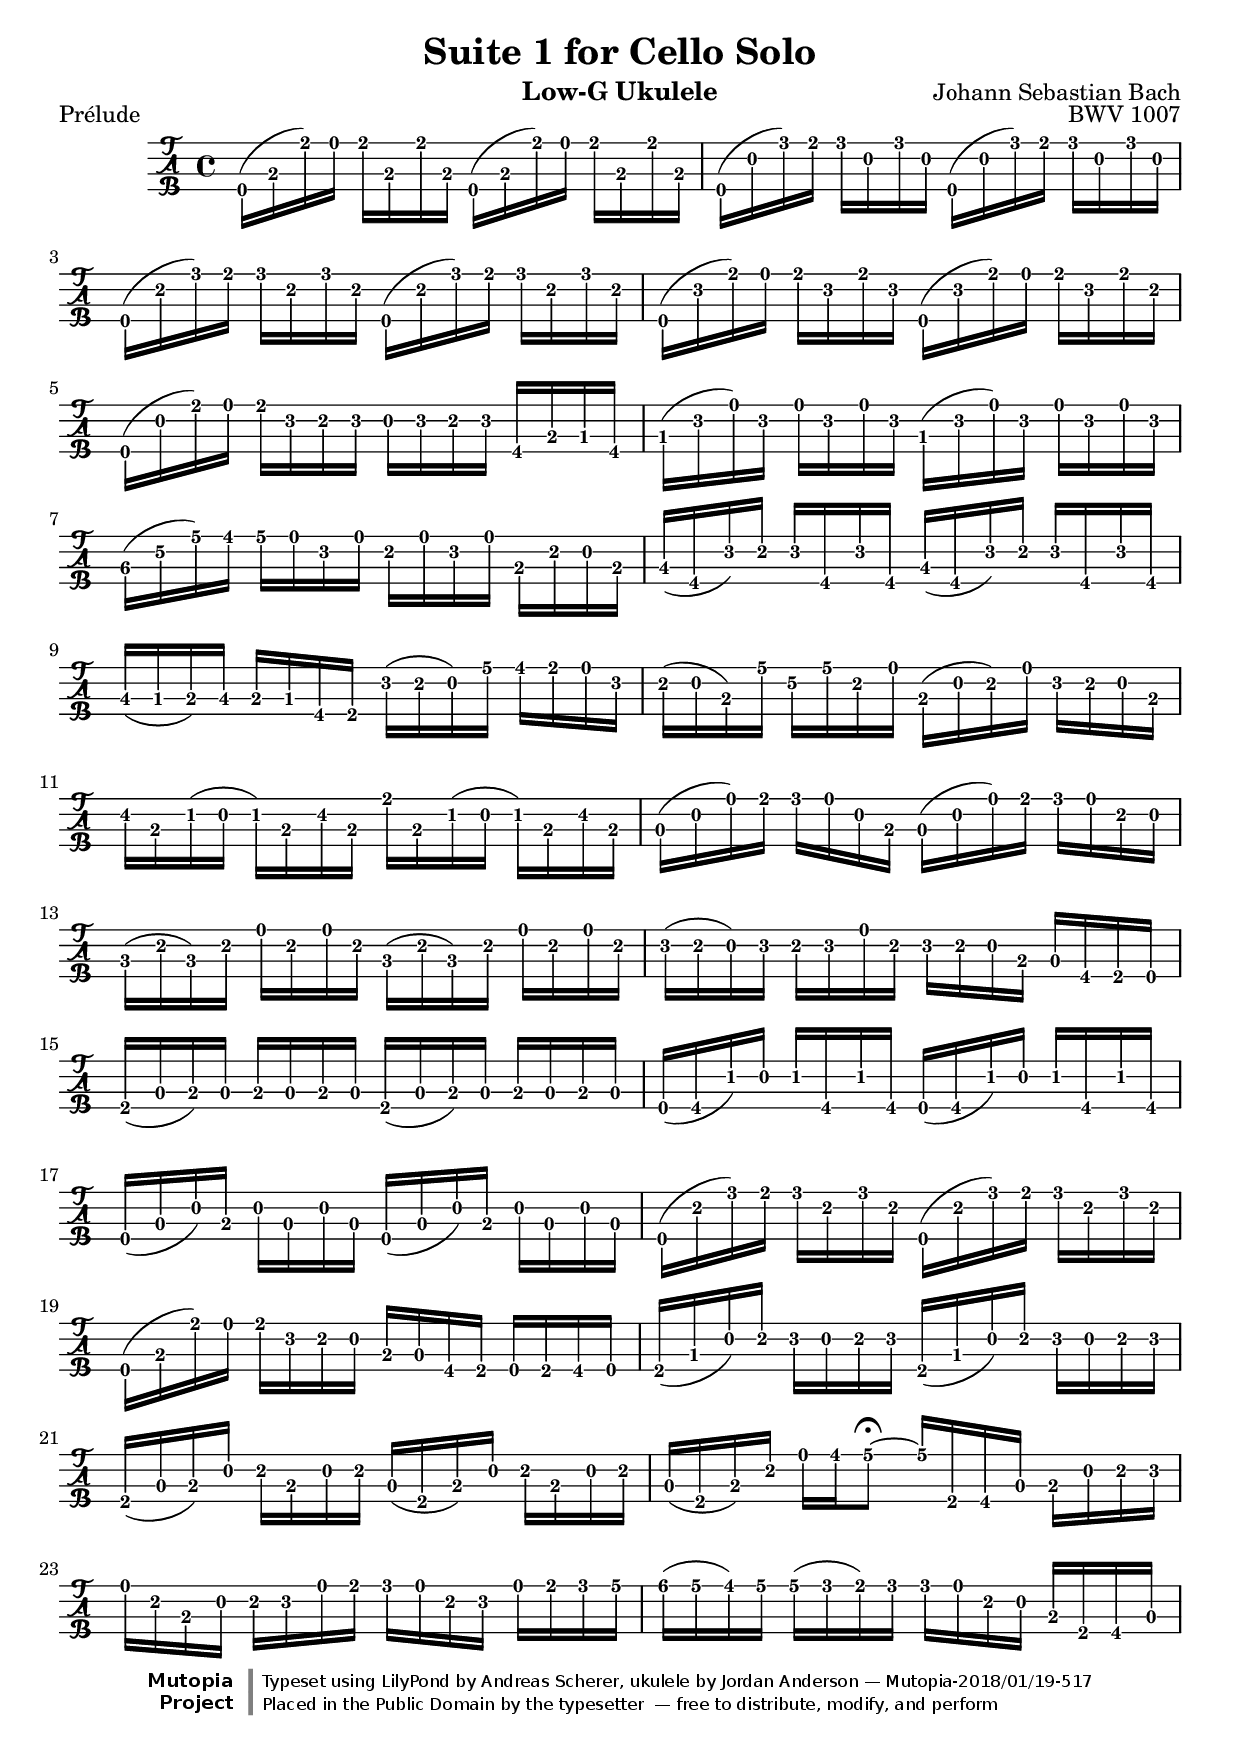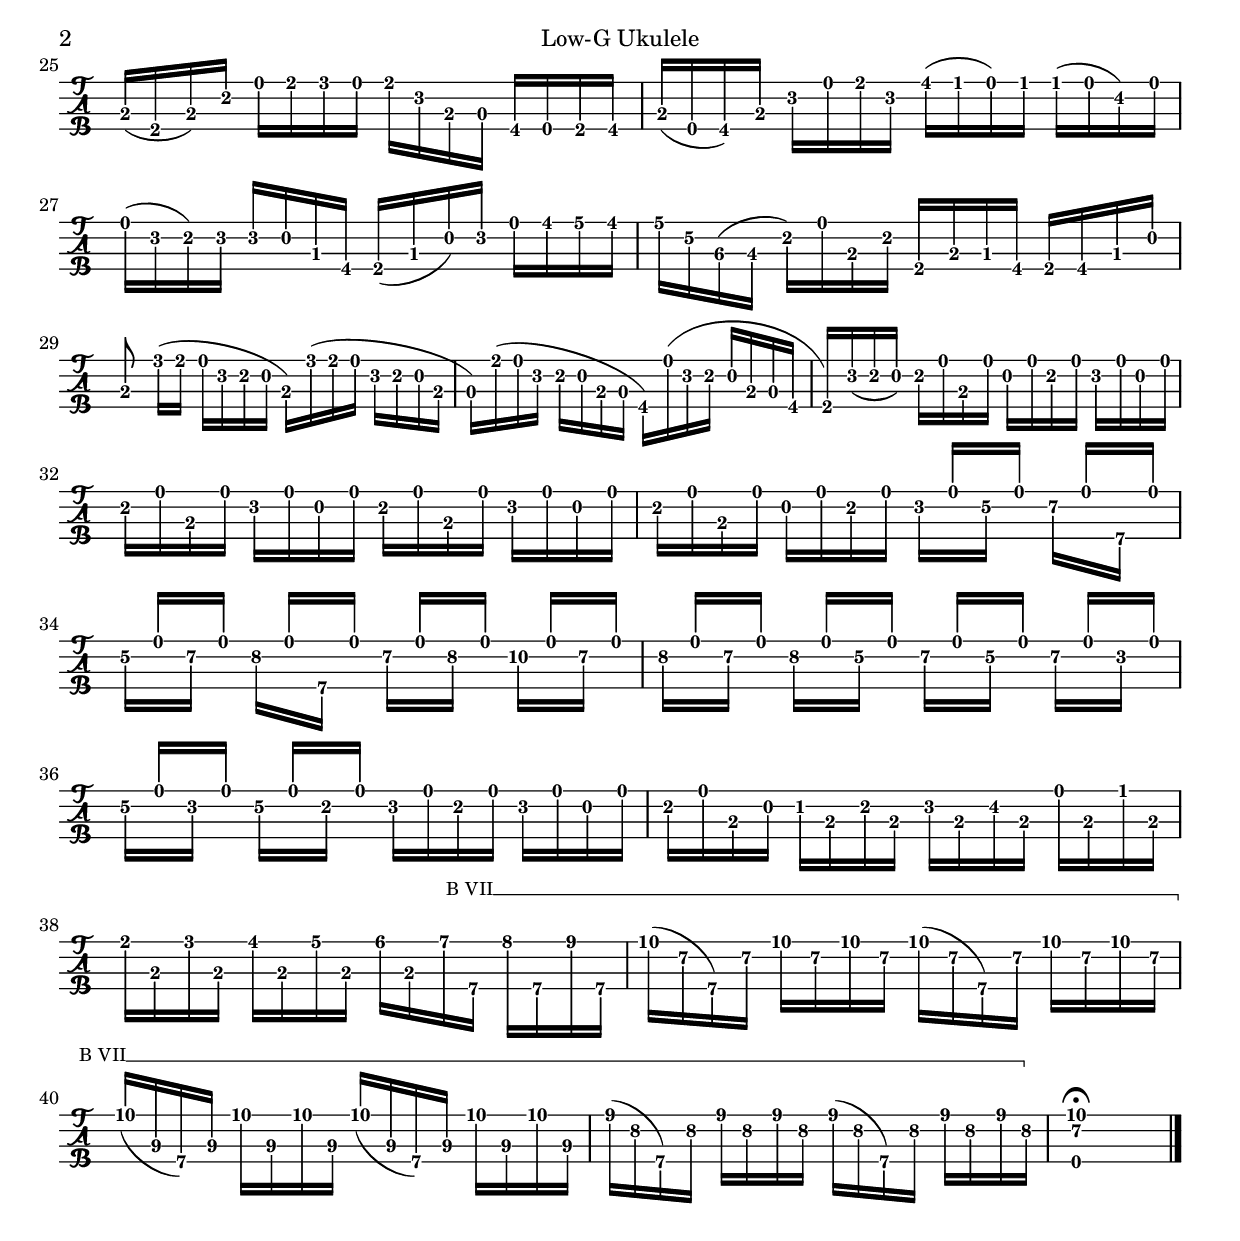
\version "2.20.0"
\include "header.ily"
\include "predefined-ukulele-fretboards.ly"
\include "../../../lib/barre.ily"

prelude = {

	\time 4/4
	\key g \major
	\set Staff.midiInstrument = "acoustic guitar (nylon)"

        % 1
	g16( d' b') a b d, b' d, g,( d' b') a b d, b' d, |
	g,( e' c') b c e, c' e, g,( e' c') b c e, c' e, |
	g,( fis' c') b c fis, c' fis, g,( fis' c') b c fis, c' fis, |
	g,( g' b) a b g b g g,( g' b) a b g b fis |
	g,( e' b') a b g fis g e g fis g b, d cis b |
	% 6
	cis( g' a) g a g a g cis,( g' a) g a g a g |
	fis\3( a\2 d) cis d a g a fis a g a d, fis e d |
	e\3( b g') fis g b, g' b, e\3( b g') fis g b, g' b, |
	e\3( cis d) e\3 d cis b a g'( fis e) d' cis b a g |
	fis( e d) d' a\2 d fis, a d,( e fis) a g fis e d |
	% 11
	gis d f( e f) d gis d b' d, f( e f) d gis d |
	c( e a) b c a e d c( e a) b c a fis! e |
	dis( fis dis) fis a fis a fis dis( fis dis) fis a fis a fis |
	g( fis e) g fis g a fis g fis e d c b a g |
	a( c d) c d c d c a( c d) c d c d c |
	% 16
	g( b f') e f b, f' b, g( b f') e f b, f' b, |
	g( c e) d e c e c g( c e) d e c e c |
	g( fis' c') b c fis, c' fis, g,( fis' c') b c fis, c' fis, |
	g,( d' b') a b g fis e d c b a g a b g |
	a( cis e) fis g e fis g a,( cis e) fis g e fis g |
	% 21
	a,!( c d) e fis d e fis c( a d) e fis d e fis |
	c( a d) fis a cis d8\fermata~ d16 a, b c! d e fis g |
	a fis d e fis g a b c a fis g a b c d |
	ees( d cis) d d( c b) c c a fis e! d a b c |
	d( a d) fis a b c a b g d c b g a b |
	% 26
	d( g, b) d g a b g cis( bes a) bes bes( a gis) a |
	a( g! fis) g g e cis b a( cis e) g a cis d cis |
	d a\2 fis\3( e\3 fis) a d, fis a, d cis b a b cis e |
	d8\noBeam c'!16( b a g fis e d) c'( b a g fis e d |
	c) b'( a g fis e d c b) a'( g fis e d c b |
	% 31
	a) g'( fis e) fis a d, a' e a fis a g a e a |  \break
	fis a d, a' g a e a fis a d, a' g a e a |
	fis a d, a' e a fis a <<{s a[ s    a] s    a[ s     a]} \\
                                {g[ s a\2] s  b\2[ s  d,\4] s}>> |  \break
	<<{s    a'[ s  a] s   a[ s    a] s    a[ s   a] s   a[ s   a]} \\
          {a\2[ s b\2] s c\2[ s d,\4] s b'\2[ s c\2] s d\2[ s b\2] s}>> |
	<<{s    a[ s   a] s   a[ s   a] s   a[ s   a] s   a[ s a]} \\
          {c\2[ s b\2] s c\2[ s a\2] s b\2[ s a\2] s b\2[ s g] s}>> |  \break
	% 36
	<<{s a[ s a] s a[ s a]} \\
          {a\2[ s g] s a\2[ s fis] s}>> g a fis a g a e a |
	fis a d, e f d fis d g d gis d a' d, bes' d, |
	b'! d, c' d, cis' d, d' d, ees' d,
             \fbarre #"VII"{e' d,\4 f' d,\4 fis' d,\4 |
	g'( b,\2 d,\4) b'\2 g' b,\2 g' b,\2 g'( b,\2 d,\4) b'\2 g' b,\2 g' b,\2 |
	g'( a,\3 d,\4) a'\3 g' a,\3 g' a,\3 g'( a,\3 d,\4) a'\3 g' a,\3 g' a,\3 |
	% 41
	fis'( c\2 d,\4) c'\2 fis c\2 fis c\2 fis( c\2 d,\4) c'\2 fis c\2 fis c\2 |}
	<g, b'\2 g'>1\fermata | \bar "|."
}


low-g-ukulele-tuning = \stringTuning <g c' e' a'>

\header {
      instrument = "Low-G Ukulele"
}

\score {
  \layout { system-count = #20 }
  \header { piece = "Prélude" }
  \midi {\tempo 4 = 80}
  <<
    \new StaffGroup <<
      %\new Staff <<
      %  \clef treble
      %  \relative <<
      %    \new Voice { \prelude }
      %  >>
      %>>

      \new TabStaff <<
        \tabFullNotation
        \set TabStaff.stringTunings = #low-g-ukulele-tuning
        \relative <<
          \new TabVoice { \prelude }
        >>
      >>
    >>
  >>
}
